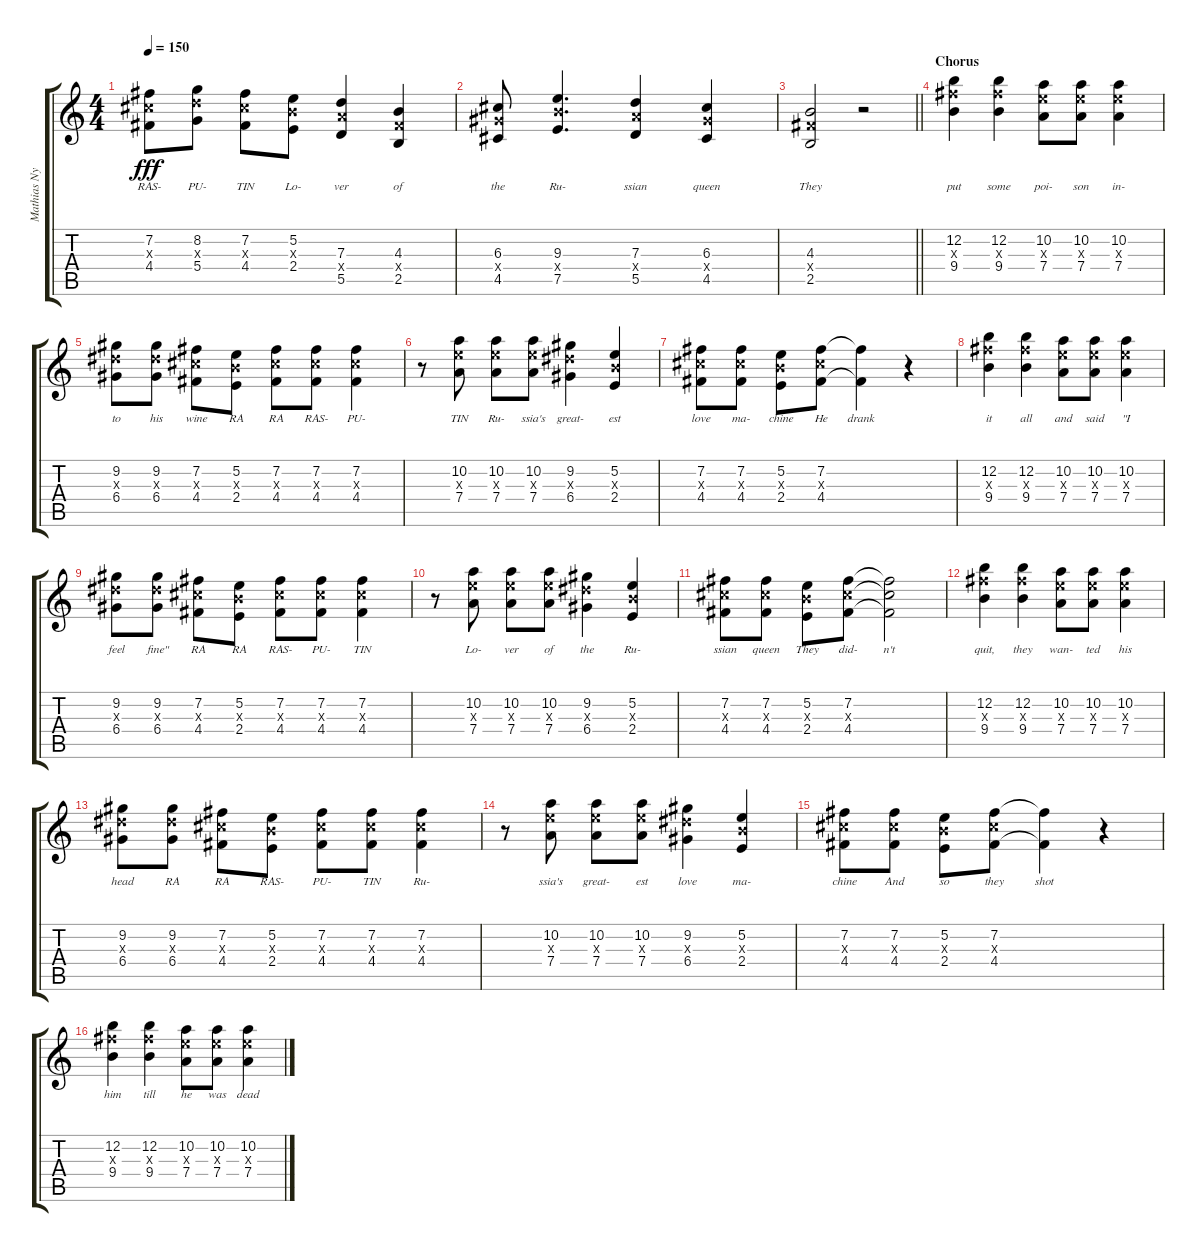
\track ("Mathias Nygård" "Mathias Ny") {instrument overdrivenguitar}
\staff {score tabs}
\tuning (E4 B3 G3 D3 A2 E2) {hide}
\ts (4 4)
\tempo 150
\clef g2
\ks c
(7.2 6.3{x} 4.4).8{lyrics (0 "RAS-") lyrics (1 "") lyrics (2 "") lyrics (3 "") lyrics (4 "") dy fff} (8.2 7.3{x} 5.4).8{lyrics (0 "PU-") lyrics (1 "") lyrics (2 "") lyrics (3 "") lyrics (4 "")} (7.2 6.3{x} 4.4).8{lyrics (0 "TIN") lyrics (1 "") lyrics (2 "") lyrics (3 "") lyrics (4 "")} (5.2 4.3{x} 2.4).8{lyrics (0 "Lo-") lyrics (1 "") lyrics (2 "") lyrics (3 "") lyrics (4 "")} (7.3 7.4{x} 5.5).4{lyrics (0 "ver") lyrics (1 "") lyrics (2 "") lyrics (3 "") lyrics (4 "")} (4.3 4.4{x} 2.5).4{lyrics (0 "of") lyrics (1 "") lyrics (2 "") lyrics (3 "") lyrics (4 "")} |
(6.3 6.4{x} 4.5).8{lyrics (0 "the") lyrics (1 "") lyrics (2 "") lyrics (3 "") lyrics (4 "")} (9.3 9.4{x} 7.5).4{d lyrics (0 "Ru-") lyrics (1 "") lyrics (2 "") lyrics (3 "") lyrics (4 "")} (7.3 7.4{x} 5.5).4{lyrics (0 "ssian") lyrics (1 "") lyrics (2 "") lyrics (3 "") lyrics (4 "")} (6.3 6.4{x} 4.5).4{lyrics (0 "queen") lyrics (1 "") lyrics (2 "") lyrics (3 "") lyrics (4 "")} |
\barLineRight lightlight
(4.3 4.4{x} 2.5).2{lyrics (0 "They") lyrics (1 "") lyrics (2 "") lyrics (3 "") lyrics (4 "")} r.2 |
\section ("" "Chorus")
(12.2 11.3{x} 9.4).4{lyrics (0 "put") lyrics (1 "") lyrics (2 "") lyrics (3 "") lyrics (4 "")} (12.2 11.3{x} 9.4).4{lyrics (0 "some") lyrics (1 "") lyrics (2 "") lyrics (3 "") lyrics (4 "")} (10.2 9.3{x} 7.4).8{lyrics (0 "poi-") lyrics (1 "") lyrics (2 "") lyrics (3 "") lyrics (4 "")} (10.2 9.3{x} 7.4).8{lyrics (0 "son") lyrics (1 "") lyrics (2 "") lyrics (3 "") lyrics (4 "")} (10.2 9.3{x} 7.4).4{lyrics (0 "in-") lyrics (1 "") lyrics (2 "") lyrics (3 "") lyrics (4 "")} |
(9.2 8.3{x} 6.4).8{lyrics (0 "to") lyrics (1 "") lyrics (2 "") lyrics (3 "") lyrics (4 "")} (9.2 8.3{x} 6.4).8{lyrics (0 "his") lyrics (1 "") lyrics (2 "") lyrics (3 "") lyrics (4 "")} (7.2 6.3{x} 4.4).8{lyrics (0 "wine") lyrics (1 "") lyrics (2 "") lyrics (3 "") lyrics (4 "")} (5.2 4.3{x} 2.4).8{lyrics (0 "RA") lyrics (1 "") lyrics (2 "") lyrics (3 "") lyrics (4 "")} (7.2 6.3{x} 4.4).8{lyrics (0 "RA") lyrics (1 "") lyrics (2 "") lyrics (3 "") lyrics (4 "")} (7.2 6.3{x} 4.4).8{lyrics (0 "RAS-") lyrics (1 "") lyrics (2 "") lyrics (3 "") lyrics (4 "")} (7.2 6.3{x} 4.4).4{lyrics (0 "PU-") lyrics (1 "") lyrics (2 "") lyrics (3 "") lyrics (4 "")} |
r.8 (10.2 9.3{x} 7.4).8{lyrics (0 "TIN") lyrics (1 "") lyrics (2 "") lyrics (3 "") lyrics (4 "")} (10.2 9.3{x} 7.4).8{lyrics (0 "Ru-") lyrics (1 "") lyrics (2 "") lyrics (3 "") lyrics (4 "")} (10.2 9.3{x} 7.4).8{lyrics (0 "ssia's") lyrics (1 "") lyrics (2 "") lyrics (3 "") lyrics (4 "")} (9.2 8.3{x} 6.4).4{lyrics (0 "great-") lyrics (1 "") lyrics (2 "") lyrics (3 "") lyrics (4 "")} (5.2 4.3{x} 2.4).4{lyrics (0 "est") lyrics (1 "") lyrics (2 "") lyrics (3 "") lyrics (4 "")} |
(7.2 6.3{x} 4.4).8{lyrics (0 "love") lyrics (1 "") lyrics (2 "") lyrics (3 "") lyrics (4 "")} (7.2 6.3{x} 4.4).8{lyrics (0 "ma-") lyrics (1 "") lyrics (2 "") lyrics (3 "") lyrics (4 "")} (5.2 4.3{x} 2.4).8{lyrics (0 "chine") lyrics (1 "") lyrics (2 "") lyrics (3 "") lyrics (4 "")} (7.2 6.3{x} 4.4).8{lyrics (0 "He") lyrics (1 "") lyrics (2 "") lyrics (3 "") lyrics (4 "")} (7.2{t} 4.4{t}).4{lyrics (0 "drank") lyrics (1 "") lyrics (2 "") lyrics (3 "") lyrics (4 "")} r.4 |
(12.2 11.3{x} 9.4).4{lyrics (0 "it") lyrics (1 "") lyrics (2 "") lyrics (3 "") lyrics (4 "")} (12.2 11.3{x} 9.4).4{lyrics (0 "all") lyrics (1 "") lyrics (2 "") lyrics (3 "") lyrics (4 "")} (10.2 9.3{x} 7.4).8{lyrics (0 "and") lyrics (1 "") lyrics (2 "") lyrics (3 "") lyrics (4 "")} (10.2 9.3{x} 7.4).8{lyrics (0 "said") lyrics (1 "") lyrics (2 "") lyrics (3 "") lyrics (4 "")} (10.2 9.3{x} 7.4).4{lyrics (0 "\"I") lyrics (1 "") lyrics (2 "") lyrics (3 "") lyrics (4 "")} |
(9.2 8.3{x} 6.4).8{lyrics (0 "feel") lyrics (1 "") lyrics (2 "") lyrics (3 "") lyrics (4 "")} (9.2 8.3{x} 6.4).8{lyrics (0 "fine\"") lyrics (1 "") lyrics (2 "") lyrics (3 "") lyrics (4 "")} (7.2 6.3{x} 4.4).8{lyrics (0 "RA") lyrics (1 "") lyrics (2 "") lyrics (3 "") lyrics (4 "")} (5.2 4.3{x} 2.4).8{lyrics (0 "RA") lyrics (1 "") lyrics (2 "") lyrics (3 "") lyrics (4 "")} (7.2 6.3{x} 4.4).8{lyrics (0 "RAS-") lyrics (1 "") lyrics (2 "") lyrics (3 "") lyrics (4 "")} (7.2 6.3{x} 4.4).8{lyrics (0 "PU-") lyrics (1 "") lyrics (2 "") lyrics (3 "") lyrics (4 "")} (7.2 6.3{x} 4.4).4{lyrics (0 "TIN") lyrics (1 "") lyrics (2 "") lyrics (3 "") lyrics (4 "")} |
r.8 (10.2 9.3{x} 7.4).8{lyrics (0 "Lo-") lyrics (1 "") lyrics (2 "") lyrics (3 "") lyrics (4 "")} (10.2 9.3{x} 7.4).8{lyrics (0 "ver") lyrics (1 "") lyrics (2 "") lyrics (3 "") lyrics (4 "")} (10.2 9.3{x} 7.4).8{lyrics (0 "of") lyrics (1 "") lyrics (2 "") lyrics (3 "") lyrics (4 "")} (9.2 8.3{x} 6.4).4{lyrics (0 "the") lyrics (1 "") lyrics (2 "") lyrics (3 "") lyrics (4 "")} (5.2 4.3{x} 2.4).4{lyrics (0 "Ru-") lyrics (1 "") lyrics (2 "") lyrics (3 "") lyrics (4 "")} |
(7.2 6.3{x} 4.4).8{lyrics (0 "ssian") lyrics (1 "") lyrics (2 "") lyrics (3 "") lyrics (4 "")} (7.2 6.3{x} 4.4).8{lyrics (0 "queen") lyrics (1 "") lyrics (2 "") lyrics (3 "") lyrics (4 "")} (5.2 4.3{x} 2.4).8{lyrics (0 "They") lyrics (1 "") lyrics (2 "") lyrics (3 "") lyrics (4 "")} (7.2 6.3{x} 4.4).8{lyrics (0 "did-") lyrics (1 "") lyrics (2 "") lyrics (3 "") lyrics (4 "")} (7.2{t} 6.3{t} 4.4{t}).2{lyrics (0 "n't") lyrics (1 "") lyrics (2 "") lyrics (3 "") lyrics (4 "")} |
(12.2 11.3{x} 9.4).4{lyrics (0 "quit,") lyrics (1 "") lyrics (2 "") lyrics (3 "") lyrics (4 "")} (12.2 11.3{x} 9.4).4{lyrics (0 "they") lyrics (1 "") lyrics (2 "") lyrics (3 "") lyrics (4 "")} (10.2 9.3{x} 7.4).8{lyrics (0 "wan-") lyrics (1 "") lyrics (2 "") lyrics (3 "") lyrics (4 "")} (10.2 9.3{x} 7.4).8{lyrics (0 "ted") lyrics (1 "") lyrics (2 "") lyrics (3 "") lyrics (4 "")} (10.2 9.3{x} 7.4).4{lyrics (0 "his") lyrics (1 "") lyrics (2 "") lyrics (3 "") lyrics (4 "")} |
(9.2 8.3{x} 6.4).8{lyrics (0 "head") lyrics (1 "") lyrics (2 "") lyrics (3 "") lyrics (4 "")} (9.2 8.3{x} 6.4).8{lyrics (0 "RA") lyrics (1 "") lyrics (2 "") lyrics (3 "") lyrics (4 "")} (7.2 6.3{x} 4.4).8{lyrics (0 "RA") lyrics (1 "") lyrics (2 "") lyrics (3 "") lyrics (4 "")} (5.2 4.3{x} 2.4).8{lyrics (0 "RAS-") lyrics (1 "") lyrics (2 "") lyrics (3 "") lyrics (4 "")} (7.2 6.3{x} 4.4).8{lyrics (0 "PU-") lyrics (1 "") lyrics (2 "") lyrics (3 "") lyrics (4 "")} (7.2 6.3{x} 4.4).8{lyrics (0 "TIN") lyrics (1 "") lyrics (2 "") lyrics (3 "") lyrics (4 "")} (7.2 6.3{x} 4.4).4{lyrics (0 "Ru-") lyrics (1 "") lyrics (2 "") lyrics (3 "") lyrics (4 "")} |
r.8 (10.2 9.3{x} 7.4).8{lyrics (0 "ssia's") lyrics (1 "") lyrics (2 "") lyrics (3 "") lyrics (4 "")} (10.2 9.3{x} 7.4).8{lyrics (0 "great-") lyrics (1 "") lyrics (2 "") lyrics (3 "") lyrics (4 "")} (10.2 9.3{x} 7.4).8{lyrics (0 "est") lyrics (1 "") lyrics (2 "") lyrics (3 "") lyrics (4 "")} (9.2 8.3{x} 6.4).4{lyrics (0 "love") lyrics (1 "") lyrics (2 "") lyrics (3 "") lyrics (4 "")} (5.2 4.3{x} 2.4).4{lyrics (0 "ma-") lyrics (1 "") lyrics (2 "") lyrics (3 "") lyrics (4 "")} |
(7.2 6.3{x} 4.4).8{lyrics (0 "chine") lyrics (1 "") lyrics (2 "") lyrics (3 "") lyrics (4 "")} (7.2 6.3{x} 4.4).8{lyrics (0 "And") lyrics (1 "") lyrics (2 "") lyrics (3 "") lyrics (4 "")} (5.2 4.3{x} 2.4).8{lyrics (0 "so") lyrics (1 "") lyrics (2 "") lyrics (3 "") lyrics (4 "")} (7.2 6.3{x} 4.4).8{lyrics (0 "they") lyrics (1 "") lyrics (2 "") lyrics (3 "") lyrics (4 "")} (7.2{t} 4.4{t}).4{lyrics (0 "shot") lyrics (1 "") lyrics (2 "") lyrics (3 "") lyrics (4 "")} r.4 |
(12.2 11.3{x} 9.4).4{lyrics (0 "him") lyrics (1 "") lyrics (2 "") lyrics (3 "") lyrics (4 "")} (12.2 11.3{x} 9.4).4{lyrics (0 "till") lyrics (1 "") lyrics (2 "") lyrics (3 "") lyrics (4 "")} (10.2 9.3{x} 7.4).8{lyrics (0 "he") lyrics (1 "") lyrics (2 "") lyrics (3 "") lyrics (4 "")} (10.2 9.3{x} 7.4).8{lyrics (0 "was") lyrics (1 "") lyrics (2 "") lyrics (3 "") lyrics (4 "")} (10.2 9.3{x} 7.4).4{lyrics (0 "dead") lyrics (1 "") lyrics (2 "") lyrics (3 "") lyrics (4 "")}
